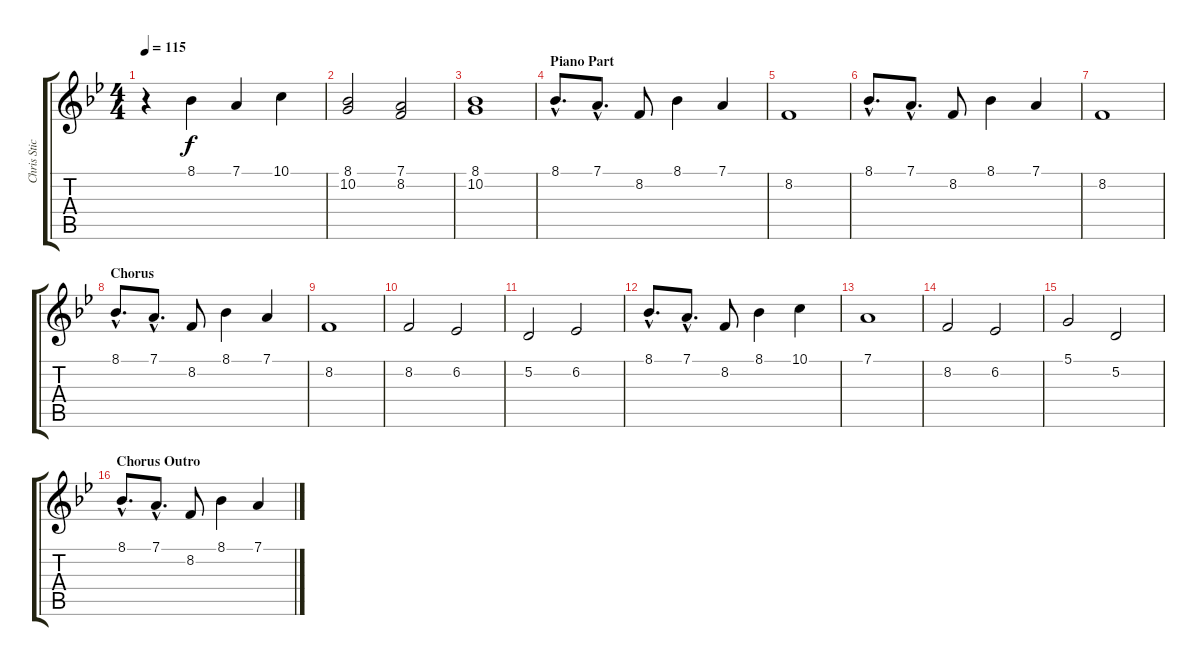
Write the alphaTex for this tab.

\track ("Chris Stickney(Vocals)" "Chris Stic") {instrument sopranosax}
\staff {score tabs}
\tuning (D4 A3 F3 C3 G2 D2) {hide}
\ts (4 4)
\tempo 115
\clef g2
\ks gminor
r.4{dy f} 8.1.4 7.1.4 10.1.4 |
(8.1 10.2).2 (7.1 8.2).2 |
(8.1 10.2).1 |
\section ("" "Piano Part")
8.1{hac}.8{d} 7.1{hac}.8{d} 8.2.8 8.1.4 7.1.4 |
8.2.1 |
8.1{hac}.8{d} 7.1{hac}.8{d} 8.2.8 8.1.4 7.1.4 |
8.2.1 |
\section ("" "Chorus")
8.1{hac}.8{d} 7.1{hac}.8{d} 8.2.8 8.1.4 7.1.4 |
8.2.1 |
8.2.2 6.2.2 |
5.2.2 6.2.2 |
8.1{hac}.8{d} 7.1{hac}.8{d} 8.2.8 8.1.4 10.1.4 |
7.1.1 |
8.2.2 6.2.2 |
5.1.2 5.2.2 |
\section ("" "Chorus Outro")
8.1{hac}.8{d} 7.1{hac}.8{d} 8.2.8 8.1.4 7.1.4
